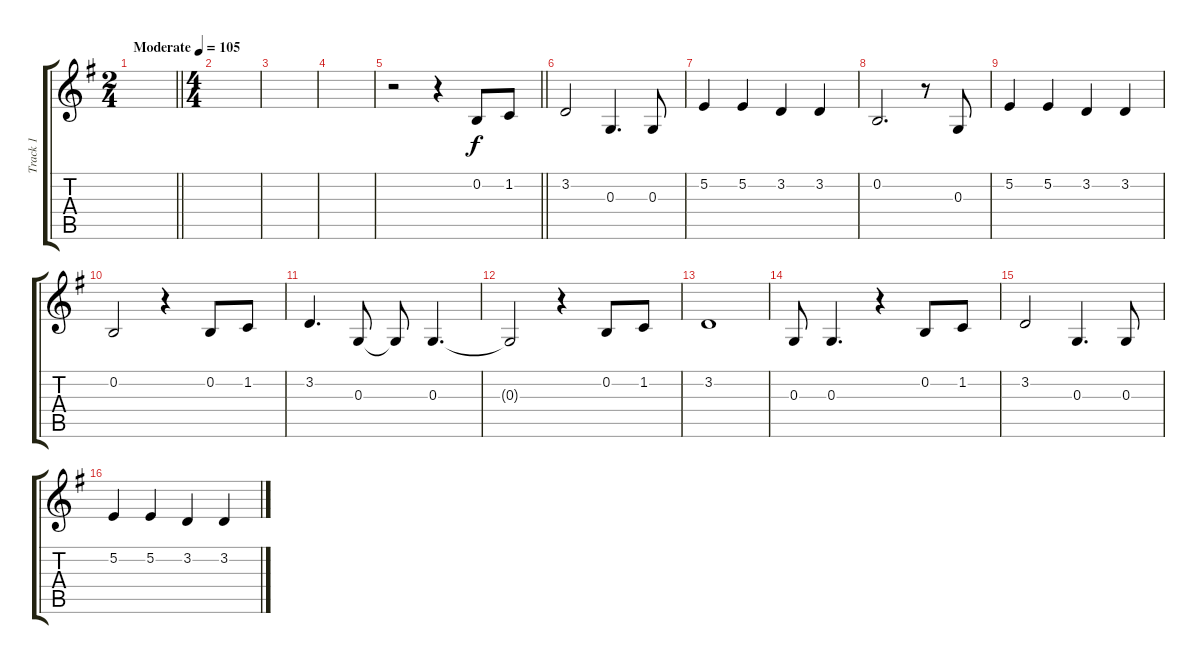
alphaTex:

\track ("Track 1" "Track 1") {instrument tenorsax}
\staff {score tabs}
\tuning (E4 B3 G3 D3 A2 E2) {hide}
\ts (2 4)
\tempo (105 "Moderate")
\clef g2
\barLineRight lightlight
\ks g
|
\ts (4 4)
|
|
|
\barLineRight lightlight
r.2 r.4 0.2.8 1.2.8 |
3.2.2 0.3.4{d} 0.3.8 |
5.2.4 5.2.4 3.2.4 3.2.4 |
0.2.2{d} r.8 0.3.8 |
5.2.4 5.2.4 3.2.4 3.2.4 |
0.2.2 r.4 0.2.8 1.2.8 |
3.2.4{d} 0.3.8 0.3{t}.8 0.3.4{d} |
0.3{t}.2 r.4 0.2.8 1.2.8 |
3.2.1 |
0.3.8 0.3.4{d} r.4 0.2.8 1.2.8 |
3.2.2 0.3.4{d} 0.3.8 |
5.2.4 5.2.4 3.2.4 3.2.4
